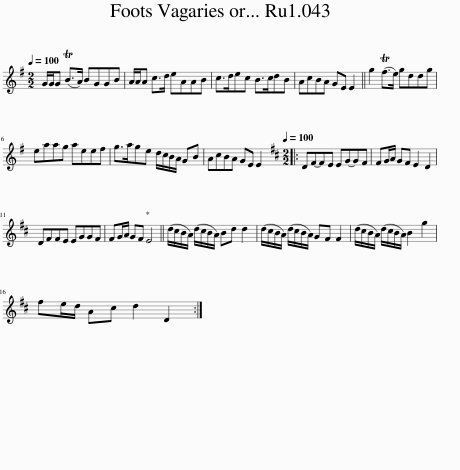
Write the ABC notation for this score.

X:1
L:1/8
Q:1/4=100
M:2/2
I:linebreak $
K:Emin
V:1 treble
V:1
 G/G/G (TB>A) BGGB | A/A/A c>d eAAB | c>dec B>cdB | AcBA GE E2 || g2 (Tf>e) gddg |$ %5
 eaag aeef | g>age d/c/B/A/ GB | AcBA GE E2 |:[K:D][M:2/2][Q:1/4=100] DF-FE EG-GF | FG/A/ GF E2 D2 |$ %10
 DFFE EGGF | FG/A/ GF E4 || (d/c/B/A/) (d/c/B/A/) Bd d2 | (d/c/B/A/) (d/c/B/A/) GF F2 | (d/c/B/A/) (d/c/B/A/) B2 g2 |$ %15
 fe/d/ Ac d2 D2 :| %16
